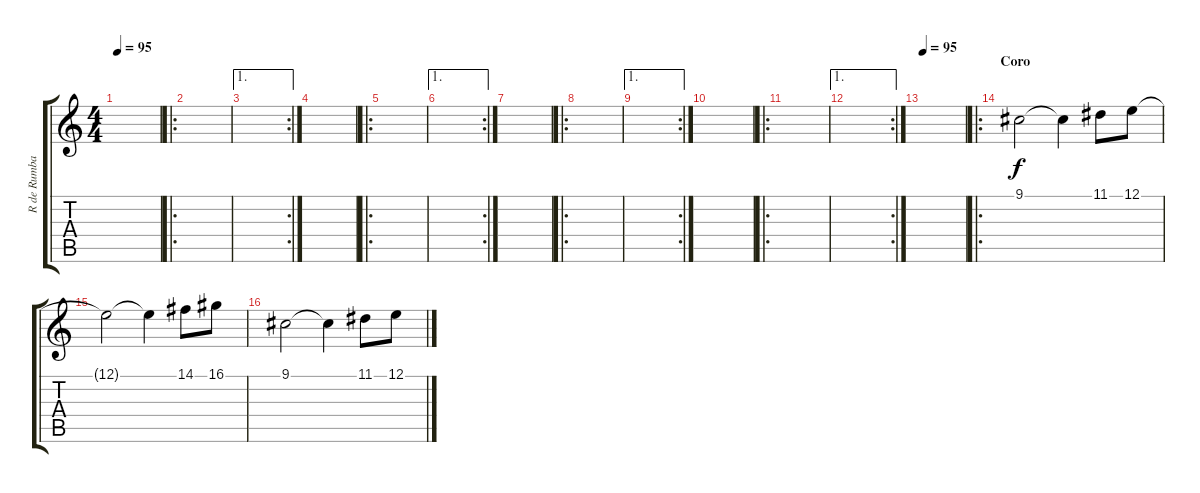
\track ("R de Rumba" "R de Rumba") {instrument stringensemble1}
\staff {score tabs}
\tuning (E4 B3 G3 D3 A2 E2) {hide}
\ts (4 4)
\tempo 95
\clef g2
\ks c
|
\ro
|
\ae 1
\rc 2
|
|
\ro
|
\ae 1
\rc 2
|
|
\ro
|
\ae 1
\rc 2
|
|
\ro
|
\ae 1
\rc 2
|
\tempo 95
|
\ro
\section ("" "Coro")
9.1.2{volume 13} 9.1{t}.4 11.1.8 12.1.8 |
12.1{t}.2 12.1{t}.4 14.1.8 16.1.8 |
9.1.2{volume 10} 9.1{t}.4 11.1.8 12.1.8
